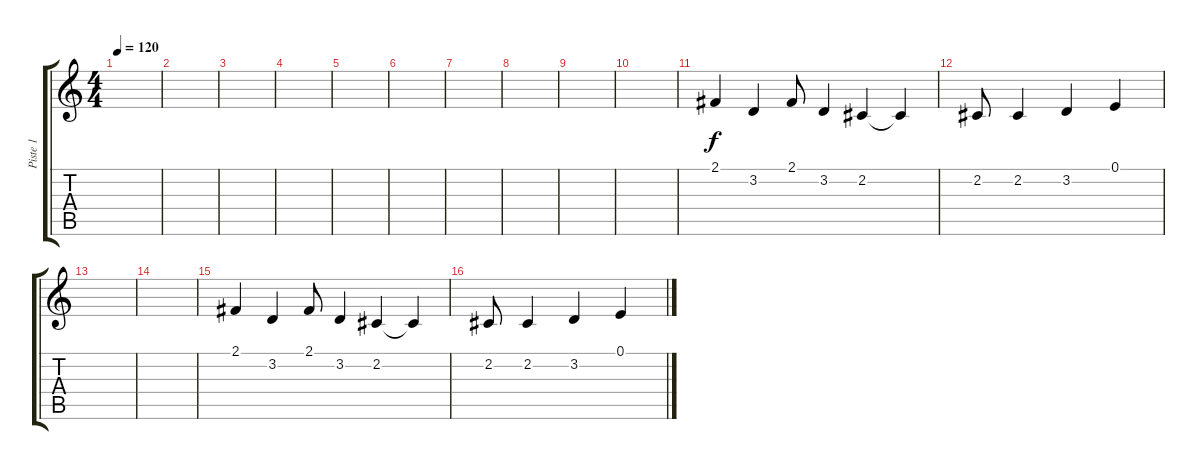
\track ("Piste 1" "Piste 1") {instrument pad4choir}
\staff {score tabs}
\tuning (E4 B3 G3 D3 A2 E2) {hide}
\ts (4 4)
\tempo 120
\clef g2
\ks c
|
|
|
|
|
|
|
|
|
|
2.1.4 3.2.4 2.1.8 3.2.4 2.2.4 2.2{t}.4 |
2.2.8 2.2.4 3.2.4 0.1.4 |
|
|
2.1.4 3.2.4 2.1.8 3.2.4 2.2.4 2.2{t}.4 |
2.2.8 2.2.4 3.2.4 0.1.4
